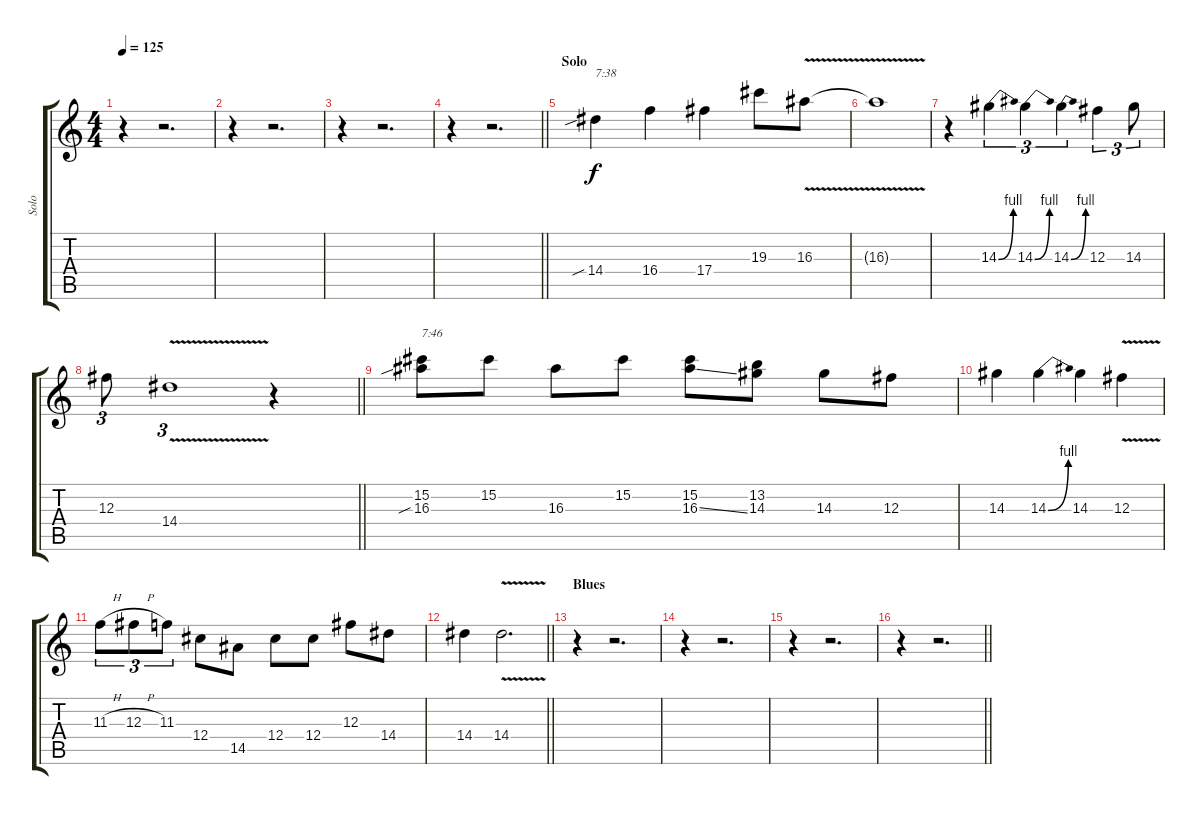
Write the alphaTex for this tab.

\track ("Solo" "Solo") {instrument overdrivenguitar}
\staff {score tabs}
\tuning (Eb4 Bb3 Gb3 Db3 Ab2 Eb2) {hide}
\ts (4 4)
\tempo 125
\clef g2
\ks c
r.4{dy f} r.2{d} |
r.4 r.2{d} |
r.4 r.2{d} |
\barLineRight lightlight
r.4 r.2{d} |
\section ("" "Solo")
14.4{sib}.4{txt "7:38"} 16.4.4 17.4.4 19.3.8 16.3{v}.8 |
16.3{v t}.1 |
r.4 14.3{be (bend 0 0 60 4)}.4{tu (3 2)} 14.3{be (bend 0 0 60 4)}.4{tu (3 2)} 14.3{be (bend 0 0 60 4)}.4{tu (3 2)} 12.3.4{tu (3 2)} 14.3.8{tu (3 2)} |
\barLineRight lightlight
12.3.8{tu (3 2)} 14.4{v}.1{tu (3 2)} r.4 |
(15.2 16.3{sib}).8{txt "7:46"} 15.2.8 16.3.8 15.2.8 (15.2 16.3{ss}).8 (13.2 14.3).8 14.3.8 12.3.8 |
14.3.4 14.3{be (bend 0 0 60 4)}.4 14.3.4 12.3{v}.4 |
11.3{h}.8{tu (3 2)} 12.3{h}.8{tu (3 2)} 11.3.8{tu (3 2)} 12.4.8 14.5.8 12.4.8 12.4.8 12.3.8 14.4.8 |
\barLineRight lightlight
14.4.4 14.4{v}.2{d} |
\section ("" "Blues")
r.4 r.2{d} |
r.4 r.2{d} |
r.4 r.2{d} |
\barLineRight lightlight
r.4 r.2{d}
